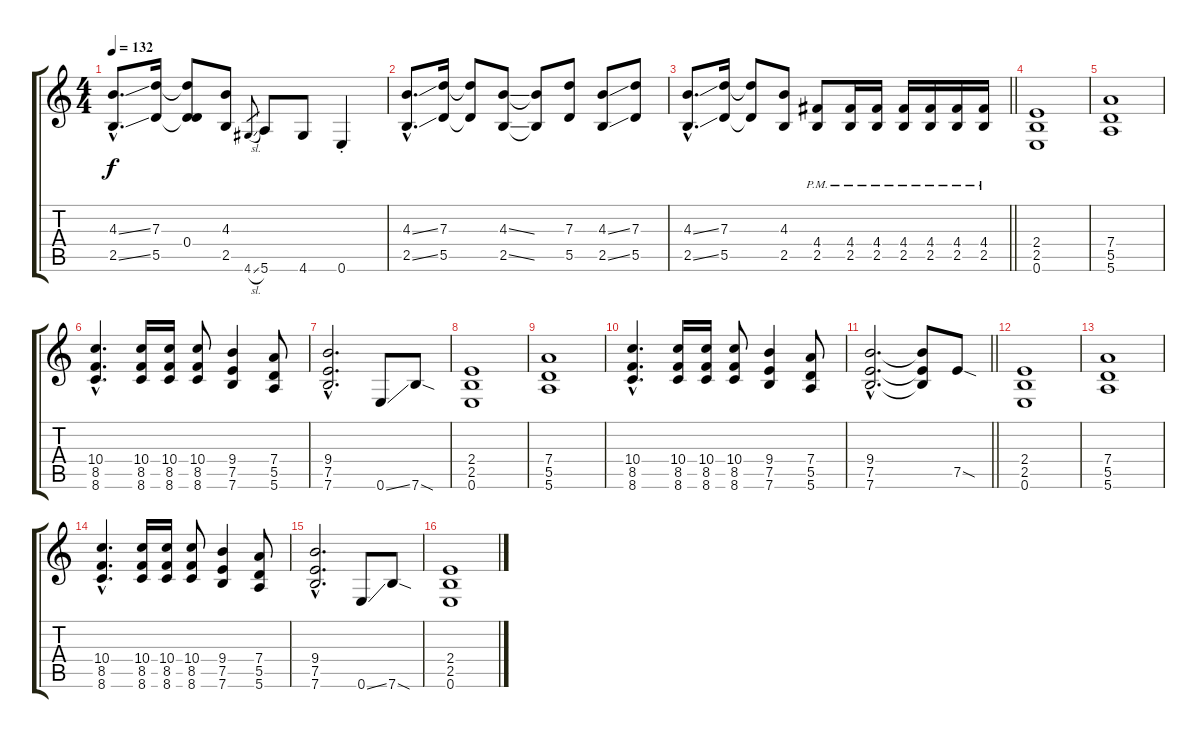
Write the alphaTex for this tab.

\track "" {instrument distortionguitar}
\staff {score tabs}
\tuning (E4 B3 G3 D3 A2 E2) {hide}
\ts (4 4)
\tempo 132
\clef g2
\ks c
(4.3{ss hac} 2.5{ss hac}).8{d dy f} (7.3 5.5).16 (7.3{t} 0.4 5.5{t}).8 (4.3 2.5).8 4.6{sl}.8{gr} 5.6.8 4.6.8 0.6{st}.4 |
(4.3{ss hac} 2.5{ss hac}).8{d} (7.3 5.5).16 (7.3{t} 5.5{t}).8 (4.3{ss} 2.5{ss}).8 (4.3{t} 2.5{t}).8 (7.3 5.5).8 (4.3{ss} 2.5{ss}).8 (7.3 5.5).8 |
\barLineRight lightlight
(4.3{ss hac} 2.5{ss hac}).8{d} (7.3 5.5).16 (7.3{t} 5.5{t}).8 (4.3 2.5).8 (4.4{pm} 2.5{pm}).8 (4.4{pm} 2.5{pm}).16 (4.4{pm} 2.5{pm}).16 (4.4{pm} 2.5{pm}).16 (4.4{pm} 2.5{pm}).16 (4.4{pm} 2.5{pm}).16 (4.4{pm} 2.5{pm}).16 |
(2.4 2.5 0.6).1 |
(7.4 5.5 5.6).1 |
(10.4{hac} 8.5{hac} 8.6{hac}).4{d} (10.4 8.5 8.6).16 (10.4 8.5 8.6).16 (10.4 8.5 8.6).8 (9.4 7.5 7.6).4 (7.4 5.5 5.6).8 |
(9.4{hac} 7.5{hac} 7.6{hac}).2{d} 0.6{ss}.8 7.6{sod}.8 |
(2.4 2.5 0.6).1 |
(7.4 5.5 5.6).1 |
(10.4{hac} 8.5{hac} 8.6{hac}).4{d} (10.4 8.5 8.6).16 (10.4 8.5 8.6).16 (10.4 8.5 8.6).8 (9.4 7.5 7.6).4 (7.4 5.5 5.6).8 |
\barLineRight lightlight
(9.4{hac} 7.5{hac} 7.6{hac}).2{d} (9.4{t} 7.5{t} 7.6{t}).8 7.5{sod}.8 |
(2.4 2.5 0.6).1 |
(7.4 5.5 5.6).1 |
(10.4{hac} 8.5{hac} 8.6{hac}).4{d} (10.4 8.5 8.6).16 (10.4 8.5 8.6).16 (10.4 8.5 8.6).8 (9.4 7.5 7.6).4 (7.4 5.5 5.6).8 |
(9.4{hac} 7.5{hac} 7.6{hac}).2{d} 0.6{ss}.8 7.6{sod}.8 |
(2.4 2.5 0.6).1
